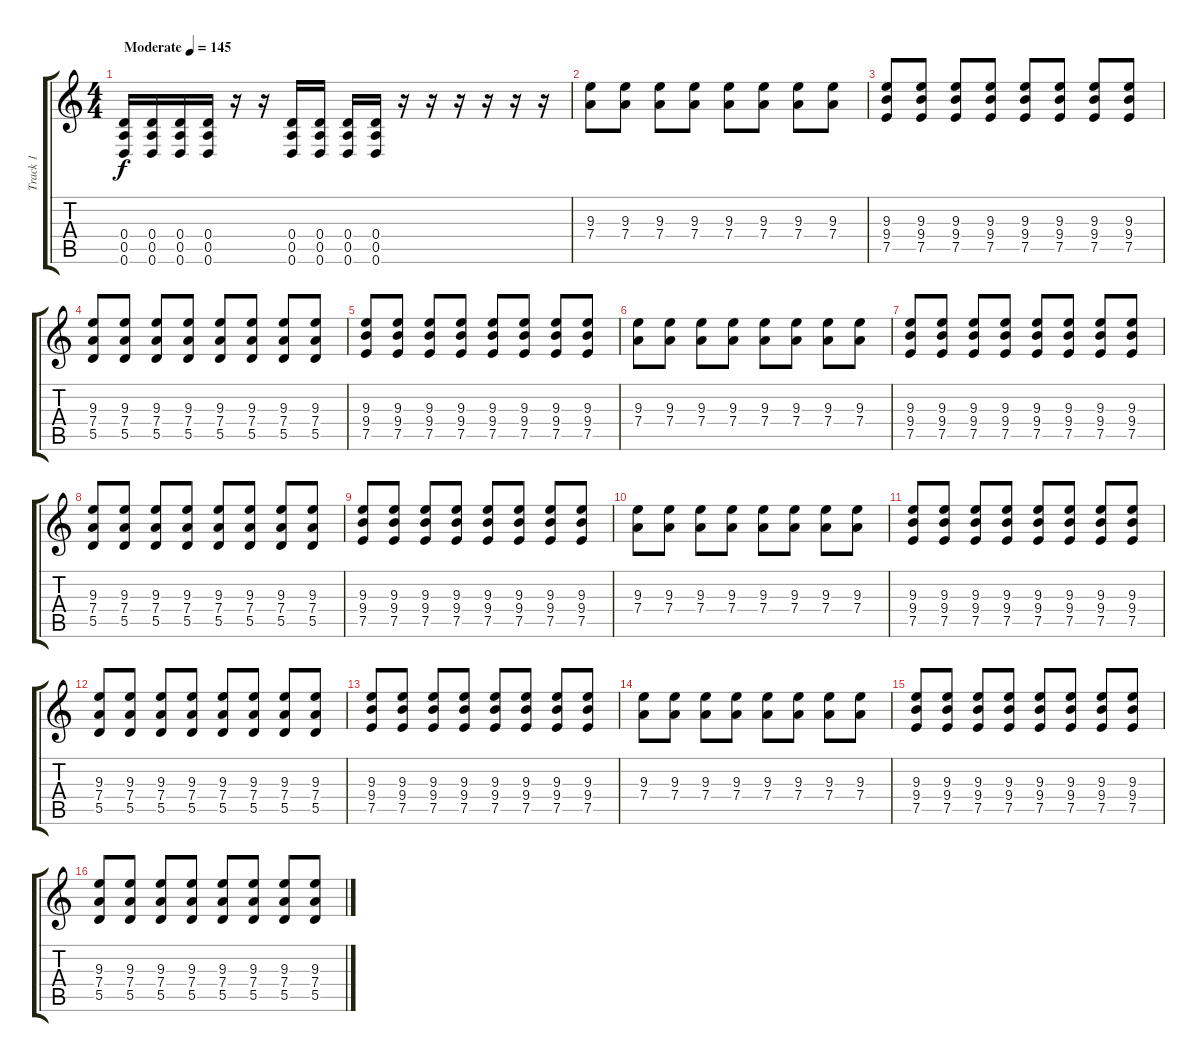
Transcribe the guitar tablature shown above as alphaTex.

\track ("Track 1" "Track 1") {instrument distortionguitar}
\staff {score tabs}
\tuning (E4 B3 G3 D3 A2 D2) {hide}
\ts (4 4)
\tempo (145 "Moderate")
\clef g2
\ks c
(0.4 0.5 0.6).16{dy f instrument distortionguitar} (0.4 0.5 0.6).16 (0.4 0.5 0.6).16 (0.4 0.5 0.6).16 r.16 r.16 (0.4 0.5 0.6).16 (0.4 0.5 0.6).16 (0.4 0.5 0.6).16 (0.4 0.5 0.6).16 r.16 r.16 r.16 r.16 r.16 r.16 |
(9.3 7.4).8 (9.3 7.4).8 (9.3 7.4).8 (9.3 7.4).8 (9.3 7.4).8 (9.3 7.4).8 (9.3 7.4).8 (9.3 7.4).8 |
(9.3 9.4 7.5).8 (9.3 9.4 7.5).8 (9.3 9.4 7.5).8 (9.3 9.4 7.5).8 (9.3 9.4 7.5).8 (9.3 9.4 7.5).8 (9.3 9.4 7.5).8 (9.3 9.4 7.5).8 |
(9.3 7.4 5.5).8 (9.3 7.4 5.5).8 (9.3 7.4 5.5).8 (9.3 7.4 5.5).8 (9.3 7.4 5.5).8 (9.3 7.4 5.5).8 (9.3 7.4 5.5).8 (9.3 7.4 5.5).8 |
(9.3 9.4 7.5).8 (9.3 9.4 7.5).8 (9.3 9.4 7.5).8 (9.3 9.4 7.5).8 (9.3 9.4 7.5).8 (9.3 9.4 7.5).8 (9.3 9.4 7.5).8 (9.3 9.4 7.5).8 |
(9.3 7.4).8 (9.3 7.4).8 (9.3 7.4).8 (9.3 7.4).8 (9.3 7.4).8 (9.3 7.4).8 (9.3 7.4).8 (9.3 7.4).8 |
(9.3 9.4 7.5).8 (9.3 9.4 7.5).8 (9.3 9.4 7.5).8 (9.3 9.4 7.5).8 (9.3 9.4 7.5).8 (9.3 9.4 7.5).8 (9.3 9.4 7.5).8 (9.3 9.4 7.5).8 |
(9.3 7.4 5.5).8 (9.3 7.4 5.5).8 (9.3 7.4 5.5).8 (9.3 7.4 5.5).8 (9.3 7.4 5.5).8 (9.3 7.4 5.5).8 (9.3 7.4 5.5).8 (9.3 7.4 5.5).8 |
(9.3 9.4 7.5).8 (9.3 9.4 7.5).8 (9.3 9.4 7.5).8 (9.3 9.4 7.5).8 (9.3 9.4 7.5).8 (9.3 9.4 7.5).8 (9.3 9.4 7.5).8 (9.3 9.4 7.5).8 |
(9.3 7.4).8 (9.3 7.4).8 (9.3 7.4).8 (9.3 7.4).8 (9.3 7.4).8 (9.3 7.4).8 (9.3 7.4).8 (9.3 7.4).8 |
(9.3 9.4 7.5).8 (9.3 9.4 7.5).8 (9.3 9.4 7.5).8 (9.3 9.4 7.5).8 (9.3 9.4 7.5).8 (9.3 9.4 7.5).8 (9.3 9.4 7.5).8 (9.3 9.4 7.5).8 |
(9.3 7.4 5.5).8 (9.3 7.4 5.5).8 (9.3 7.4 5.5).8 (9.3 7.4 5.5).8 (9.3 7.4 5.5).8 (9.3 7.4 5.5).8 (9.3 7.4 5.5).8 (9.3 7.4 5.5).8 |
(9.3 9.4 7.5).8 (9.3 9.4 7.5).8 (9.3 9.4 7.5).8 (9.3 9.4 7.5).8 (9.3 9.4 7.5).8 (9.3 9.4 7.5).8 (9.3 9.4 7.5).8 (9.3 9.4 7.5).8 |
(9.3 7.4).8 (9.3 7.4).8 (9.3 7.4).8 (9.3 7.4).8 (9.3 7.4).8 (9.3 7.4).8 (9.3 7.4).8 (9.3 7.4).8 |
(9.3 9.4 7.5).8 (9.3 9.4 7.5).8 (9.3 9.4 7.5).8 (9.3 9.4 7.5).8 (9.3 9.4 7.5).8 (9.3 9.4 7.5).8 (9.3 9.4 7.5).8 (9.3 9.4 7.5).8 |
(9.3 7.4 5.5).8 (9.3 7.4 5.5).8 (9.3 7.4 5.5).8 (9.3 7.4 5.5).8 (9.3 7.4 5.5).8 (9.3 7.4 5.5).8 (9.3 7.4 5.5).8 (9.3 7.4 5.5).8
